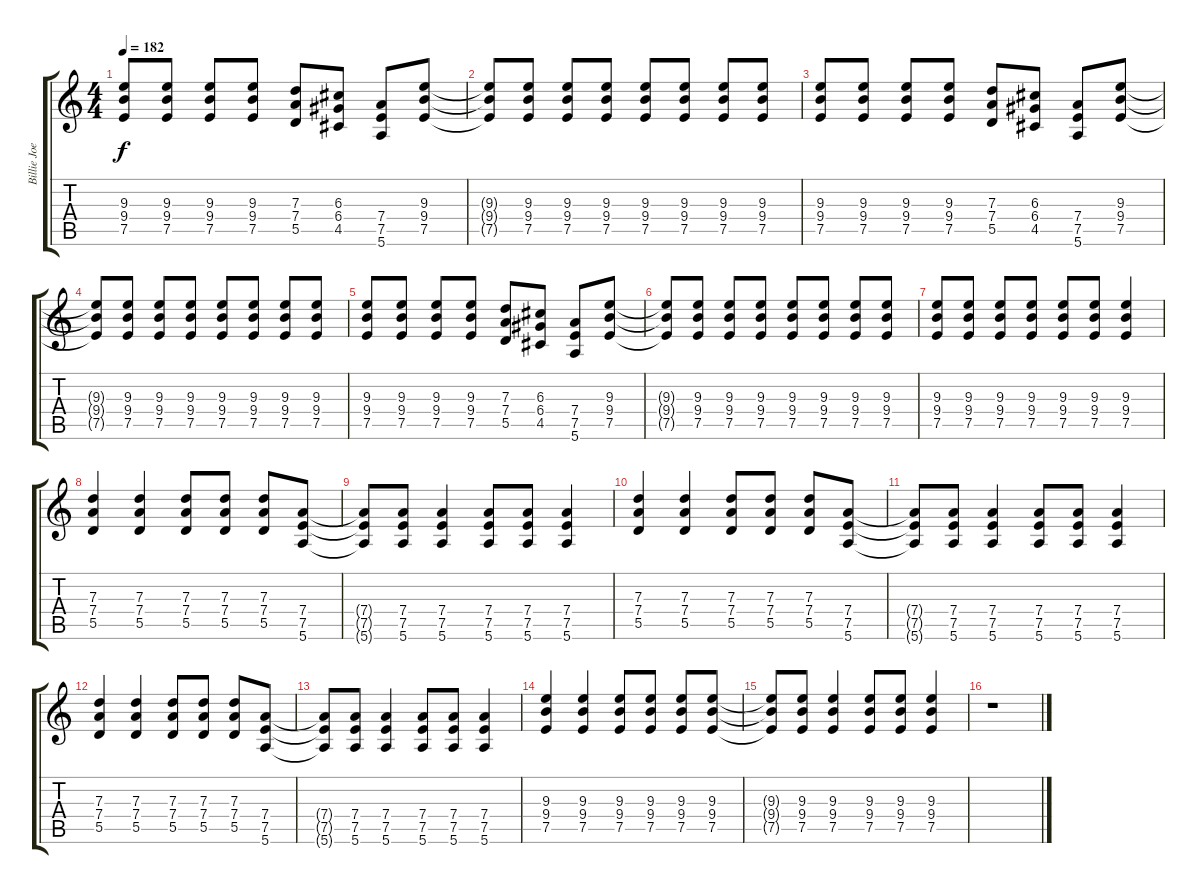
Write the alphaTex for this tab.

\track ("Billie Joe(Guitar 1)" "Billie Joe") {instrument overdrivenguitar}
\staff {score tabs}
\tuning (E4 B3 G3 D3 A2 E2) {hide}
\ts (4 4)
\tempo 182
\clef g2
\ks c
(9.3 9.4 7.5).8{dy f} (9.3 9.4 7.5).8 (9.3 9.4 7.5).8 (9.3 9.4 7.5).8 (7.3 7.4 5.5).8 (6.3 6.4 4.5).8 (7.4 7.5 5.6).8 (9.3 9.4 7.5).8 |
(9.3{t} 9.4{t} 7.5{t}).8 (9.3 9.4 7.5).8 (9.3 9.4 7.5).8 (9.3 9.4 7.5).8 (9.3 9.4 7.5).8 (9.3 9.4 7.5).8 (9.3 9.4 7.5).8 (9.3 9.4 7.5).8 |
(9.3 9.4 7.5).8 (9.3 9.4 7.5).8 (9.3 9.4 7.5).8 (9.3 9.4 7.5).8 (7.3 7.4 5.5).8 (6.3 6.4 4.5).8 (7.4 7.5 5.6).8 (9.3 9.4 7.5).8 |
(9.3{t} 9.4{t} 7.5{t}).8 (9.3 9.4 7.5).8 (9.3 9.4 7.5).8 (9.3 9.4 7.5).8 (9.3 9.4 7.5).8 (9.3 9.4 7.5).8 (9.3 9.4 7.5).8 (9.3 9.4 7.5).8 |
(9.3 9.4 7.5).8 (9.3 9.4 7.5).8 (9.3 9.4 7.5).8 (9.3 9.4 7.5).8 (7.3 7.4 5.5).8 (6.3 6.4 4.5).8 (7.4 7.5 5.6).8 (9.3 9.4 7.5).8 |
(9.3{t} 9.4{t} 7.5{t}).8 (9.3 9.4 7.5).8 (9.3 9.4 7.5).8 (9.3 9.4 7.5).8 (9.3 9.4 7.5).8 (9.3 9.4 7.5).8 (9.3 9.4 7.5).8 (9.3 9.4 7.5).8 |
(9.3 9.4 7.5).8 (9.3 9.4 7.5).8 (9.3 9.4 7.5).8 (9.3 9.4 7.5).8 (9.3 9.4 7.5).8 (9.3 9.4 7.5).8 (9.3 9.4 7.5).4 |
(7.3 7.4 5.5).4 (7.3 7.4 5.5).4 (7.3 7.4 5.5).8 (7.3 7.4 5.5).8 (7.3 7.4 5.5).8 (7.4 7.5 5.6).8 |
(7.4{t} 7.5{t} 5.6{t}).8 (7.4 7.5 5.6).8 (7.4 7.5 5.6).4 (7.4 7.5 5.6).8 (7.4 7.5 5.6).8 (7.4 7.5 5.6).4 |
(7.3 7.4 5.5).4 (7.3 7.4 5.5).4 (7.3 7.4 5.5).8 (7.3 7.4 5.5).8 (7.3 7.4 5.5).8 (7.4 7.5 5.6).8 |
(7.4{t} 7.5{t} 5.6{t}).8 (7.4 7.5 5.6).8 (7.4 7.5 5.6).4 (7.4 7.5 5.6).8 (7.4 7.5 5.6).8 (7.4 7.5 5.6).4 |
(7.3 7.4 5.5).4 (7.3 7.4 5.5).4 (7.3 7.4 5.5).8 (7.3 7.4 5.5).8 (7.3 7.4 5.5).8 (7.4 7.5 5.6).8 |
(7.4{t} 7.5{t} 5.6{t}).8 (7.4 7.5 5.6).8 (7.4 7.5 5.6).4 (7.4 7.5 5.6).8 (7.4 7.5 5.6).8 (7.4 7.5 5.6).4 |
(9.3 9.4 7.5).4 (9.3 9.4 7.5).4 (9.3 9.4 7.5).8 (9.3 9.4 7.5).8 (9.3 9.4 7.5).8 (9.3 9.4 7.5).8 |
(9.3{t} 9.4{t} 7.5{t}).8 (9.3 9.4 7.5).8 (9.3 9.4 7.5).4 (9.3 9.4 7.5).8 (9.3 9.4 7.5).8 (9.3 9.4 7.5).4 |
r.1
